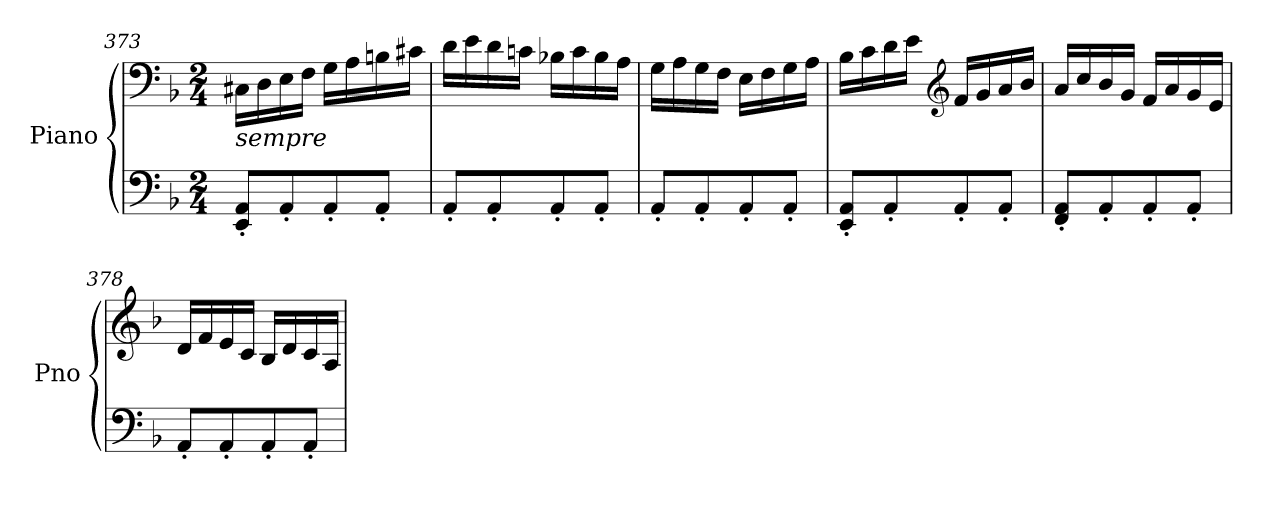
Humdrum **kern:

**kern	**kern
*part1	*part1
*staff2	*staff1
*I"Piano	*
*I'Pno	*
*clefF4	*clefF4
*k[b-]	*k[b-]
*M2/4	*M2/4
=373	=373
!	!LO:TX:b:i:t=sempre
8EE/' 8AA/'L	16C#X\LL
.	16D\
8AA'/	16E\
.	16F\JJ
8AA'/	16G\LL
.	16A\
8AA'/J	16Bn\
.	16c#X\JJ
!!LO:LB:g=z
=374	=374
8AA'/L	16d\LL
.	16e\
8AA'/	16d\
.	16cn\JJ
8AA'/	16B-X\LL
.	16c\
8AA'/J	16B-\
.	16A\JJ
=375	=375
8AA'/L	16G\LL
.	16A\
8AA'/	16G\
.	16F\JJ
8AA'/	16E\LL
.	16F\
8AA'/J	16G\
.	16A\JJ
=376	=376
8EE/' 8AA/'L	16B-\LL
.	16c\
8AA'/	16d\
.	16e\JJ
*	*clefG2
8AA'/	16f/LL
.	16g/
8AA'/J	16a/
.	16b-/JJ
=377	=377
8FF/' 8AA/'L	16a/LL
.	16cc/
8AA'/	16b-/
.	16g/JJ
8AA'/	16f/LL
.	16a/
8AA'/J	16g/
.	16e/JJ
=378	=378
8AA'/L	16d/LL
.	16f/
8AA'/	16e/
.	16c/JJ
8AA'/	16B-/LL
.	16d/
8AA'/J	16c/
.	16A/JJ
=	=
*-	*-
